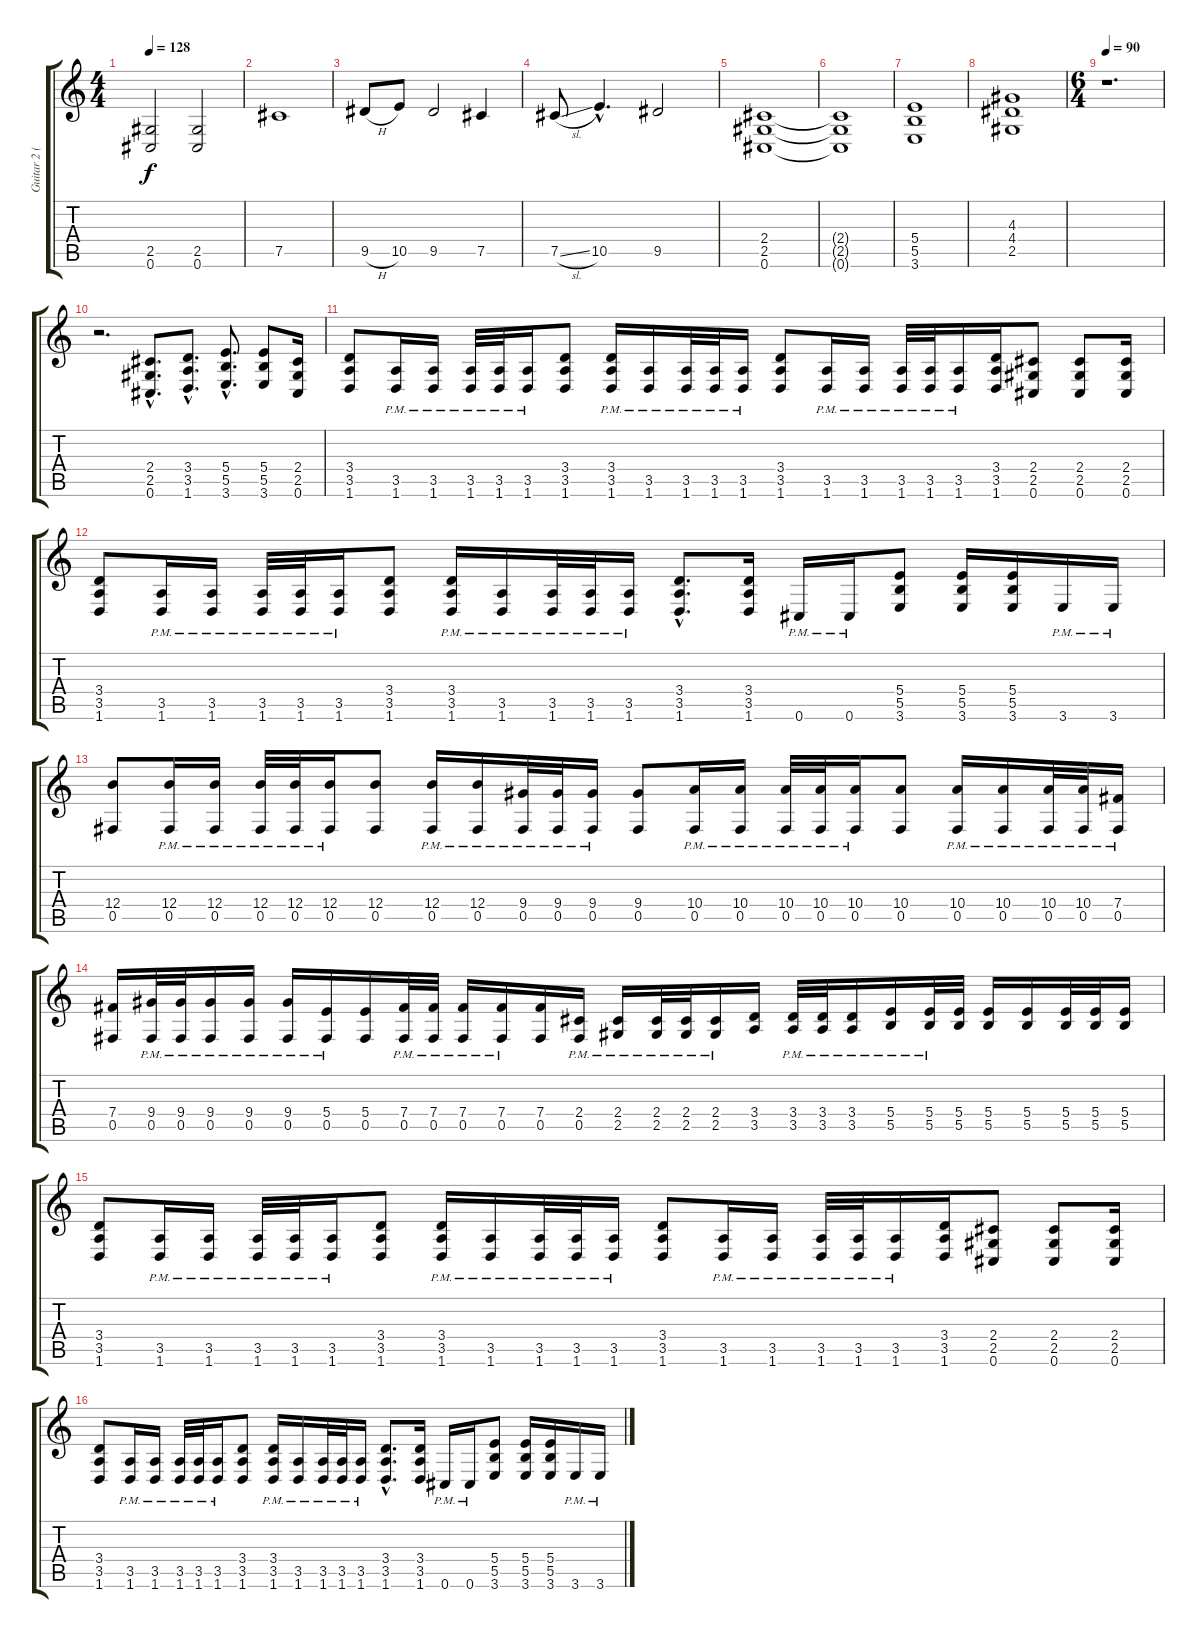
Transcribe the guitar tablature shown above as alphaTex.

\track ("Guitar 2 (Distortion)" "Guitar 2 (") {instrument distortionguitar}
\staff {score tabs}
\tuning (Db4 Ab3 E3 B2 Gb2 Db2) {hide}
\ts (4 4)
\tempo 128
\clef g2
\ks c
(2.5 0.6).2{dy f} (2.5 0.6).2 |
7.5.1 |
9.5{h}.8 10.5.8 9.5.2 7.5.4 |
7.5{sl}.8 10.5{hac}.4{d} 9.5.2 |
(2.4 2.5 0.6).1 |
(2.4{t} 2.5{t} 0.6{t}).1 |
(5.4 5.5 3.6).1 |
(4.3 4.4 2.5).1 |
\ts (6 4)
\tempo 90
r.1{d} |
r.2{d} (2.4{hac} 2.5{hac} 0.6{hac}).8{d} (3.4{hac} 3.5{hac} 1.6{hac}).8{d} (5.4{hac} 5.5{hac} 3.6{hac}).8{d} (5.4 5.5 3.6).8 (2.4 2.5 0.6).16 |
(3.4 3.5 1.6).8 (3.5{pm} 1.6).16 (3.5{pm} 1.6).16 (3.5{pm} 1.6).32 (3.5{pm} 1.6).32 (3.5{pm} 1.6).16 (3.4 3.5 1.6).8 (3.4{pm} 3.5{pm} 1.6).16 (3.5{pm} 1.6).16 (3.5{pm} 1.6).32 (3.5{pm} 1.6).32 (3.5{pm} 1.6).16 (3.4 3.5 1.6).8 (3.5{pm} 1.6).16 (3.5{pm} 1.6).16 (3.5{pm} 1.6).32 (3.5{pm} 1.6).32 (3.5{pm} 1.6).16 (3.4 3.5 1.6).16 (2.4 2.5 0.6).8 (2.4 2.5 0.6).8 (2.4 2.5 0.6).16 |
(3.4 3.5 1.6).8 (3.5{pm} 1.6).16 (3.5{pm} 1.6).16 (3.5{pm} 1.6).32 (3.5{pm} 1.6).32 (3.5{pm} 1.6).16 (3.4 3.5 1.6).8 (3.4{pm} 3.5{pm} 1.6).16 (3.5{pm} 1.6).16 (3.5{pm} 1.6).32 (3.5{pm} 1.6).32 (3.5{pm} 1.6).16 (3.4{hac} 3.5{hac} 1.6{hac}).8{d} (3.4 3.5 1.6).16 0.6{pm}.16 0.6{pm}.16 (5.4 5.5 3.6).8 (5.4 5.5 3.6).16 (5.4 5.5 3.6).16 3.6{pm}.16 3.6{pm}.16 |
(12.4 0.5).8 (12.4{pm} 0.5{pm}).16 (12.4{pm} 0.5{pm}).16 (12.4{pm} 0.5{pm}).32 (12.4{pm} 0.5{pm}).32 (12.4{pm} 0.5{pm}).16 (12.4 0.5).8 (12.4{pm} 0.5{pm}).16 (12.4{pm} 0.5{pm}).16 (9.4{pm} 0.5{pm}).32 (9.4{pm} 0.5{pm}).32 (9.4{pm} 0.5{pm}).16 (9.4 0.5).8 (10.4{pm} 0.5{pm}).16 (10.4{pm} 0.5{pm}).16 (10.4{pm} 0.5{pm}).32 (10.4{pm} 0.5{pm}).32 (10.4{pm} 0.5{pm}).16 (10.4 0.5).8 (10.4{pm} 0.5{pm}).16 (10.4{pm} 0.5{pm}).16 (10.4{pm} 0.5{pm}).32 (10.4{pm} 0.5{pm}).32 (7.4{pm} 0.5{pm}).16 |
(7.4 0.5).16 (9.4{pm} 0.5{pm}).32 (9.4{pm} 0.5{pm}).32 (9.4{pm} 0.5{pm}).16 (9.4{pm} 0.5{pm}).16 (9.4{pm} 0.5{pm}).16 (5.4{pm} 0.5{pm}).16 (5.4 0.5).16 (7.4{pm} 0.5{pm}).32 (7.4{pm} 0.5{pm}).32 (7.4{pm} 0.5{pm}).16 (7.4{pm} 0.5{pm}).16 (7.4 0.5).16 (2.4{pm} 0.5{pm}).16 (2.4{pm} 2.5{pm}).16 (2.4{pm} 2.5{pm}).32 (2.4{pm} 2.5{pm}).32 (2.4{pm} 2.5{pm}).16 (3.4 3.5).16 (3.4{pm} 3.5{pm}).32 (3.4{pm} 3.5{pm}).32 (3.4{pm} 3.5{pm}).16 (5.4{pm} 5.5{pm}).16 (5.4{pm} 5.5).32 (5.4 5.5).32 (5.4 5.5).16 (5.4 5.5).16 (5.4 5.5).32 (5.4 5.5).32 (5.4 5.5).16 |
(3.4 3.5 1.6).8 (3.5{pm} 1.6).16 (3.5{pm} 1.6).16 (3.5{pm} 1.6).32 (3.5{pm} 1.6).32 (3.5{pm} 1.6).16 (3.4 3.5 1.6).8 (3.4{pm} 3.5{pm} 1.6).16 (3.5{pm} 1.6).16 (3.5{pm} 1.6).32 (3.5{pm} 1.6).32 (3.5{pm} 1.6).16 (3.4 3.5 1.6).8 (3.5{pm} 1.6).16 (3.5{pm} 1.6).16 (3.5{pm} 1.6).32 (3.5{pm} 1.6).32 (3.5{pm} 1.6).16 (3.4 3.5 1.6).16 (2.4 2.5 0.6).8 (2.4 2.5 0.6).8 (2.4 2.5 0.6).16 |
(3.4 3.5 1.6).8 (3.5{pm} 1.6).16 (3.5{pm} 1.6).16 (3.5{pm} 1.6).32 (3.5{pm} 1.6).32 (3.5{pm} 1.6).16 (3.4 3.5 1.6).8 (3.4{pm} 3.5{pm} 1.6).16 (3.5{pm} 1.6).16 (3.5{pm} 1.6).32 (3.5{pm} 1.6).32 (3.5{pm} 1.6).16 (3.4{hac} 3.5{hac} 1.6{hac}).8{d} (3.4 3.5 1.6).16 0.6{pm}.16 0.6{pm}.16 (5.4 5.5 3.6).8 (5.4 5.5 3.6).16 (5.4 5.5 3.6).16 3.6{pm}.16 3.6{pm}.16
